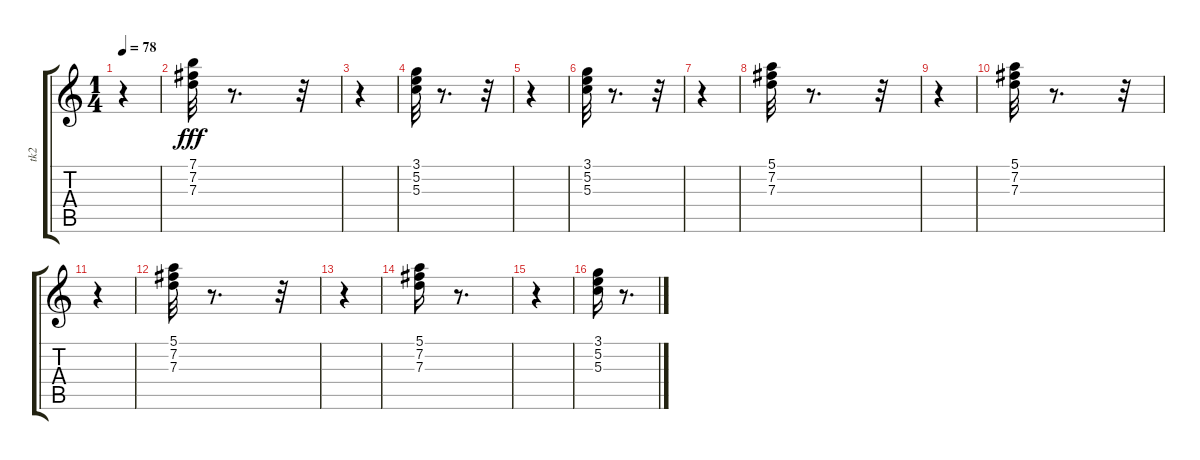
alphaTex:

\track ("tk2" "tk2") {instrument acousticguitarnylon}
\staff {score tabs}
\tuning (E4 B3 G3 D3 A2 E2) {hide}
\ts (1 4)
\tempo 78
\clef g2
\ks c
r.4{dy fff} |
(7.1 7.2 7.3).32 r.8{d} r.32 |
r.4 |
(3.1 5.2 5.3).32 r.8{d} r.32 |
r.4 |
(3.1 5.2 5.3).32 r.8{d} r.32 |
r.4 |
(5.1 7.2 7.3).32 r.8{d} r.32 |
r.4 |
(5.1 7.2 7.3).32 r.8{d} r.32 |
r.4 |
(5.1 7.2 7.3).32 r.8{d} r.32 |
r.4 |
(5.1 7.2 7.3).16 r.8{d} |
r.4 |
(3.1 5.2 5.3).16 r.8{d}
